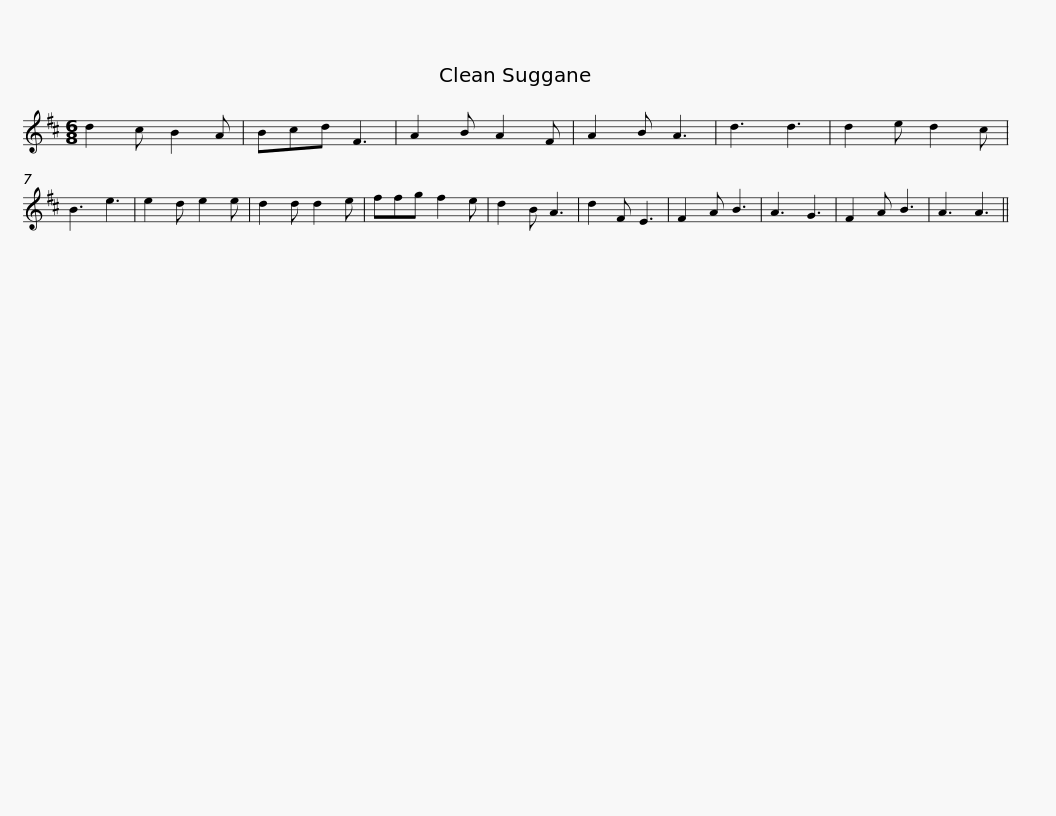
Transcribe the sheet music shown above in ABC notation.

X:1
L:1/8
M:6/8
I:linebreak $
K:D
V:1 treble
V:1
 d2 c B2 A | Bcd F3 | A2 B A2 F | A2 B A3 | d3 d3 | %5
 d2 e d2 c | B3 e3 | e2 d e2 e | d2 d d2 e | ffg f2 e |$ %10
 d2 B A3 | d2 F E3 | F2 A B3 | A3 G3 | F2 A B3 | %15
 A3 A3 || %16
